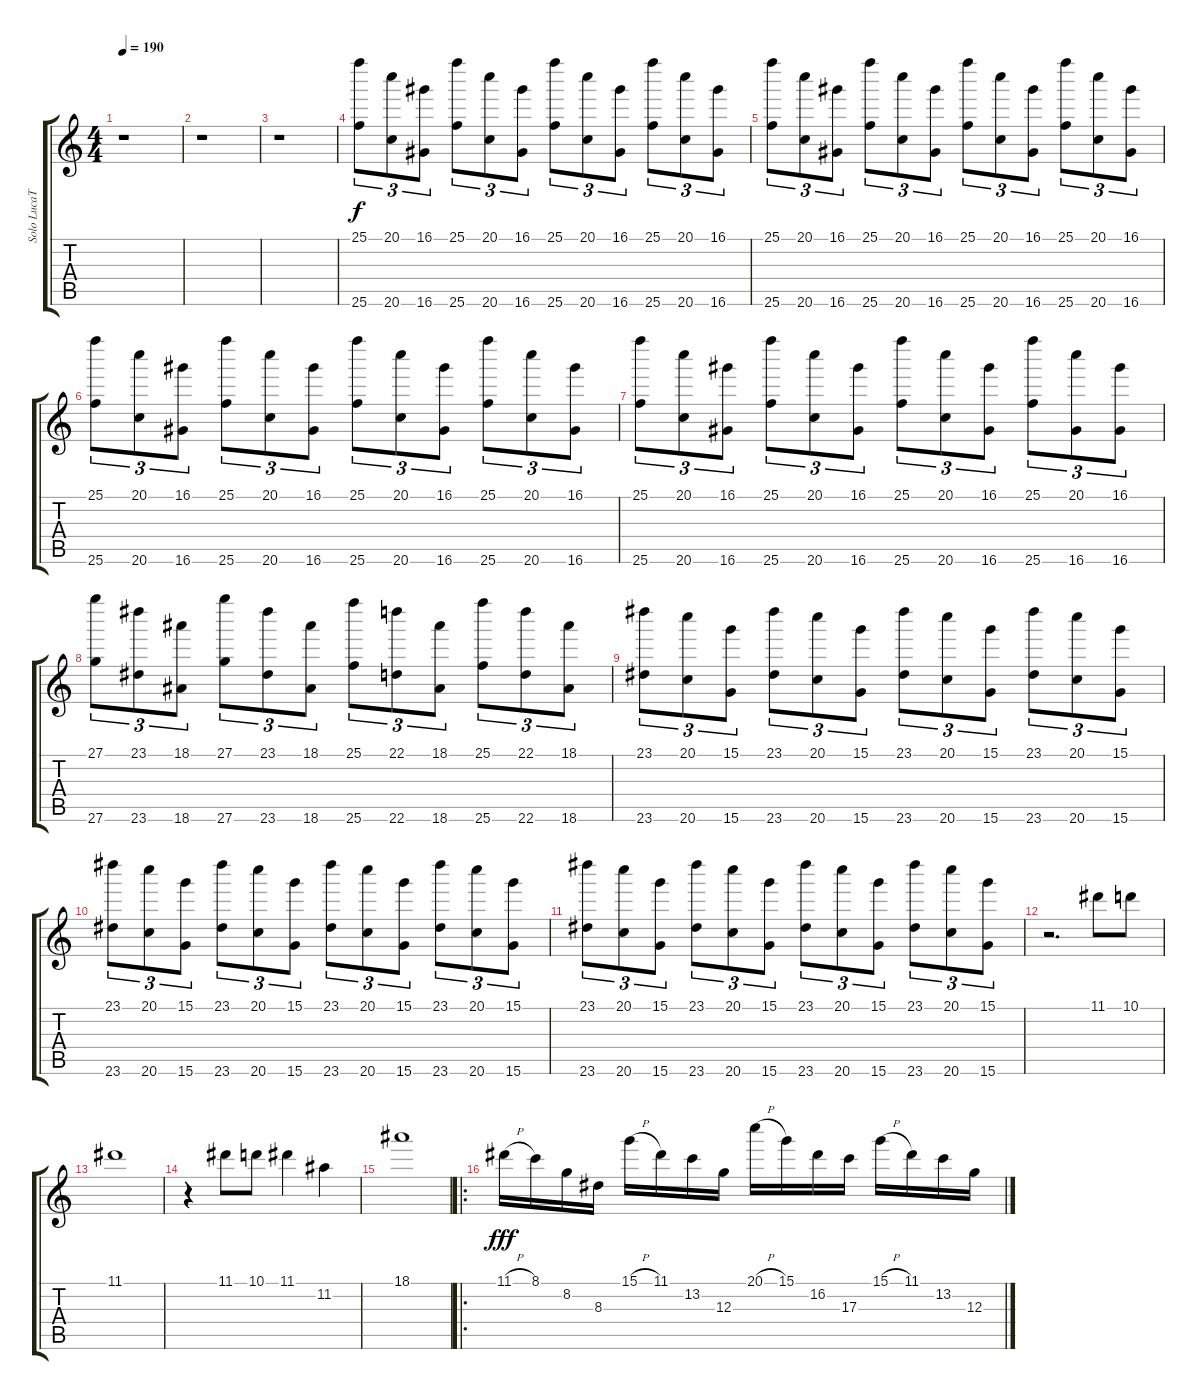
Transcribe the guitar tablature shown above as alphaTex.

\track ("Solo LucaTurili" "Solo LucaT") {instrument distortionguitar}
\staff {score tabs}
\tuning (E4 B3 G3 D3 A2 E2) {hide}
\ts (4 4)
\tempo 190
\clef g2
\ks c
r.1{dy f} |
r.1 |
r.1 |
(25.1 25.6).8{tu (3 2) instrument churchorgan} (20.1 20.6).8{tu (3 2)} (16.1 16.6).8{tu (3 2)} (25.1 25.6).8{tu (3 2)} (20.1 20.6).8{tu (3 2)} (16.1 16.6).8{tu (3 2)} (25.1 25.6).8{tu (3 2)} (20.1 20.6).8{tu (3 2)} (16.1 16.6).8{tu (3 2)} (25.1 25.6).8{tu (3 2)} (20.1 20.6).8{tu (3 2)} (16.1 16.6).8{tu (3 2)} |
(25.1 25.6).8{tu (3 2)} (20.1 20.6).8{tu (3 2)} (16.1 16.6).8{tu (3 2)} (25.1 25.6).8{tu (3 2)} (20.1 20.6).8{tu (3 2)} (16.1 16.6).8{tu (3 2)} (25.1 25.6).8{tu (3 2)} (20.1 20.6).8{tu (3 2)} (16.1 16.6).8{tu (3 2)} (25.1 25.6).8{tu (3 2)} (20.1 20.6).8{tu (3 2)} (16.1 16.6).8{tu (3 2)} |
(25.1 25.6).8{tu (3 2)} (20.1 20.6).8{tu (3 2)} (16.1 16.6).8{tu (3 2)} (25.1 25.6).8{tu (3 2)} (20.1 20.6).8{tu (3 2)} (16.1 16.6).8{tu (3 2)} (25.1 25.6).8{tu (3 2)} (20.1 20.6).8{tu (3 2)} (16.1 16.6).8{tu (3 2)} (25.1 25.6).8{tu (3 2)} (20.1 20.6).8{tu (3 2)} (16.1 16.6).8{tu (3 2)} |
(25.1 25.6).8{tu (3 2)} (20.1 20.6).8{tu (3 2)} (16.1 16.6).8{tu (3 2)} (25.1 25.6).8{tu (3 2)} (20.1 20.6).8{tu (3 2)} (16.1 16.6).8{tu (3 2)} (25.1 25.6).8{tu (3 2)} (20.1 20.6).8{tu (3 2)} (16.1 16.6).8{tu (3 2)} (25.1 25.6).8{tu (3 2)} (20.1 16.6).8{tu (3 2)} (16.1 16.6).8{tu (3 2)} |
(27.1 27.6).8{tu (3 2)} (23.1 23.6).8{tu (3 2)} (18.1 18.6).8{tu (3 2)} (27.1 27.6).8{tu (3 2)} (23.1 23.6).8{tu (3 2)} (18.1 18.6).8{tu (3 2)} (25.1 25.6).8{tu (3 2)} (22.1 22.6).8{tu (3 2)} (18.1 18.6).8{tu (3 2)} (25.1 25.6).8{tu (3 2)} (22.1 22.6).8{tu (3 2)} (18.1 18.6).8{tu (3 2)} |
(23.1 23.6).8{tu (3 2)} (20.1 20.6).8{tu (3 2)} (15.1 15.6).8{tu (3 2)} (23.1 23.6).8{tu (3 2)} (20.1 20.6).8{tu (3 2)} (15.1 15.6).8{tu (3 2)} (23.1 23.6).8{tu (3 2)} (20.1 20.6).8{tu (3 2)} (15.1 15.6).8{tu (3 2)} (23.1 23.6).8{tu (3 2)} (20.1 20.6).8{tu (3 2)} (15.1 15.6).8{tu (3 2)} |
(23.1 23.6).8{tu (3 2)} (20.1 20.6).8{tu (3 2)} (15.1 15.6).8{tu (3 2)} (23.1 23.6).8{tu (3 2)} (20.1 20.6).8{tu (3 2)} (15.1 15.6).8{tu (3 2)} (23.1 23.6).8{tu (3 2)} (20.1 20.6).8{tu (3 2)} (15.1 15.6).8{tu (3 2)} (23.1 23.6).8{tu (3 2)} (20.1 20.6).8{tu (3 2)} (15.1 15.6).8{tu (3 2)} |
(23.1 23.6).8{tu (3 2)} (20.1 20.6).8{tu (3 2)} (15.1 15.6).8{tu (3 2)} (23.1 23.6).8{tu (3 2)} (20.1 20.6).8{tu (3 2)} (15.1 15.6).8{tu (3 2)} (23.1 23.6).8{tu (3 2)} (20.1 20.6).8{tu (3 2)} (15.1 15.6).8{tu (3 2)} (23.1 23.6).8{tu (3 2)} (20.1 20.6).8{tu (3 2)} (15.1 15.6).8{tu (3 2)} |
r.2{d instrument brasssection} 11.1.8 10.1.8 |
11.1.1 |
r.4 11.1.8 10.1.8 11.1.4 11.2.4 |
18.1.1 |
\ro
11.1{h}.16{dy fff volume 16 instrument distortionguitar} 8.1.16 8.2.16 8.3.16 15.1{h}.16 11.1.16 13.2.16 12.3.16 20.1{h}.16 15.1.16 16.2.16 17.3.16 15.1{h}.16 11.1.16 13.2.16 12.3.16
